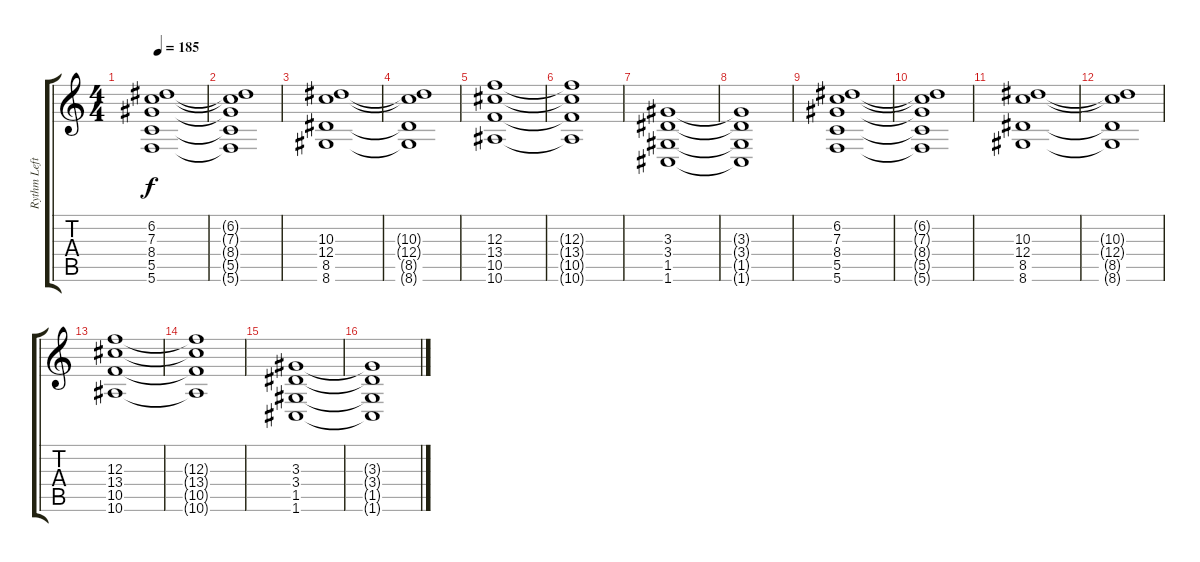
\track ("Rythm Left" "Rythm Left") {instrument distortionguitar}
\staff {score tabs}
\tuning (D4 A3 F3 C3 G2 C2) {hide}
\ts (4 4)
\tempo 185
\clef g2
\ks c
(6.2 7.3 8.4 5.5 5.6).1{dy f} |
(6.2{t} 7.3{t} 8.4{t} 5.5{t} 5.6{t}).1 |
(10.3 12.4 8.5 8.6).1 |
(10.3{t} 12.4{t} 8.5{t} 8.6{t}).1 |
(12.3 13.4 10.5 10.6).1 |
(12.3{t} 13.4{t} 10.5{t} 10.6{t}).1 |
(3.3 3.4 1.5 1.6).1 |
(3.3{t} 3.4{t} 1.5{t} 1.6{t}).1 |
(6.2 7.3 8.4 5.5 5.6).1 |
(6.2{t} 7.3{t} 8.4{t} 5.5{t} 5.6{t}).1 |
(10.3 12.4 8.5 8.6).1 |
(10.3{t} 12.4{t} 8.5{t} 8.6{t}).1 |
(12.3 13.4 10.5 10.6).1 |
(12.3{t} 13.4{t} 10.5{t} 10.6{t}).1 |
(3.3 3.4 1.5 1.6).1 |
(3.3{t} 3.4{t} 1.5{t} 1.6{t}).1
